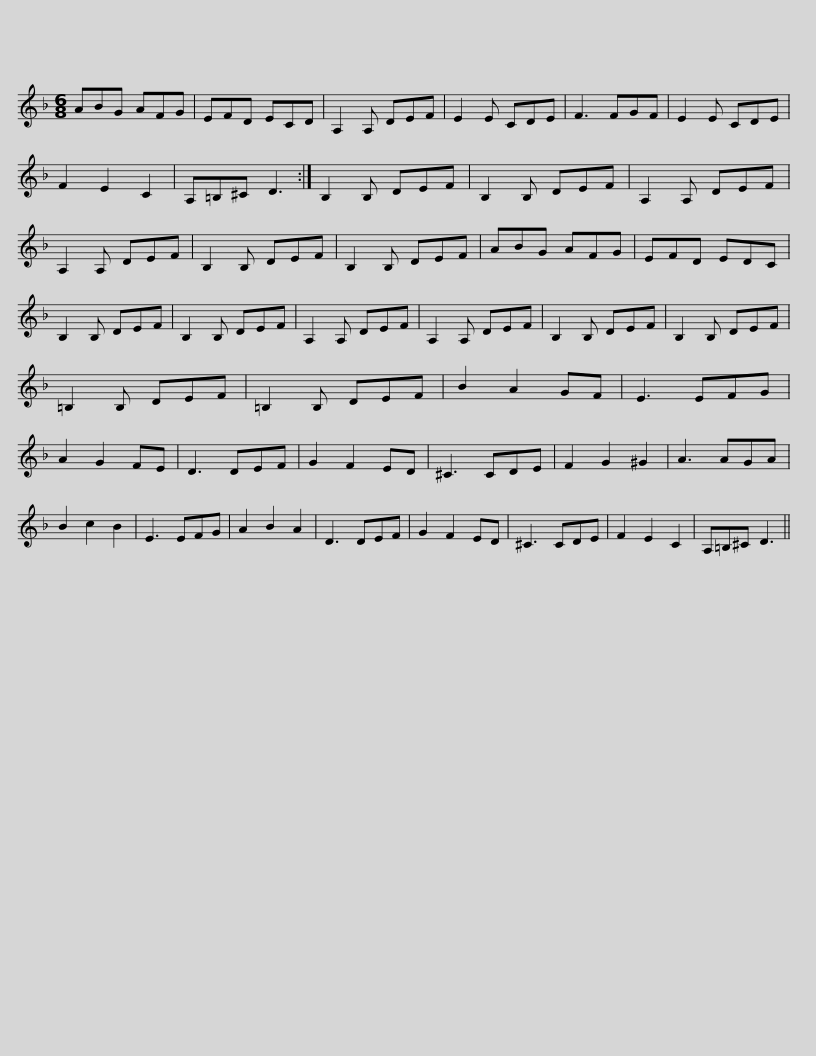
X:1
L:1/8
M:6/8
I:linebreak $
K:Dmin
V:1 treble
V:1
 ABG AFG | EFD ECD | A,2 A, DEF | E2 E CDE | F3 FGF | %5
 E2 E CDE | F2 E2 C2 | A,=B,^C D3 :|$ B,2 B, DEF | B,2 B, DEF | %10
 A,2 A, DEF | A,2 A, DEF | B,2 B, DEF | B,2 B, DEF | ABG AFG |$ %15
 EFD EDC | B,2 B, DEF | B,2 B, DEF | A,2 A, DEF | A,2 A, DEF | %20
 B,2 B, DEF | B,2 B, DEF |$ =B,2 B, DEF | =B,2 B, DEF | B2 A2 GF | %25
 E3 EFG | A2 G2 FE | D3 DEF | G2 F2 ED | ^C3 CDE | %30
 F2 G2 ^G2 |$ A3 AGA | B2 c2 B2 | E3 EFG | A2 B2 A2 | %35
 D3 DEF | G2 F2 ED | ^C3 CDE | F2 E2 C2 | A,=B,^C D3 || %40
